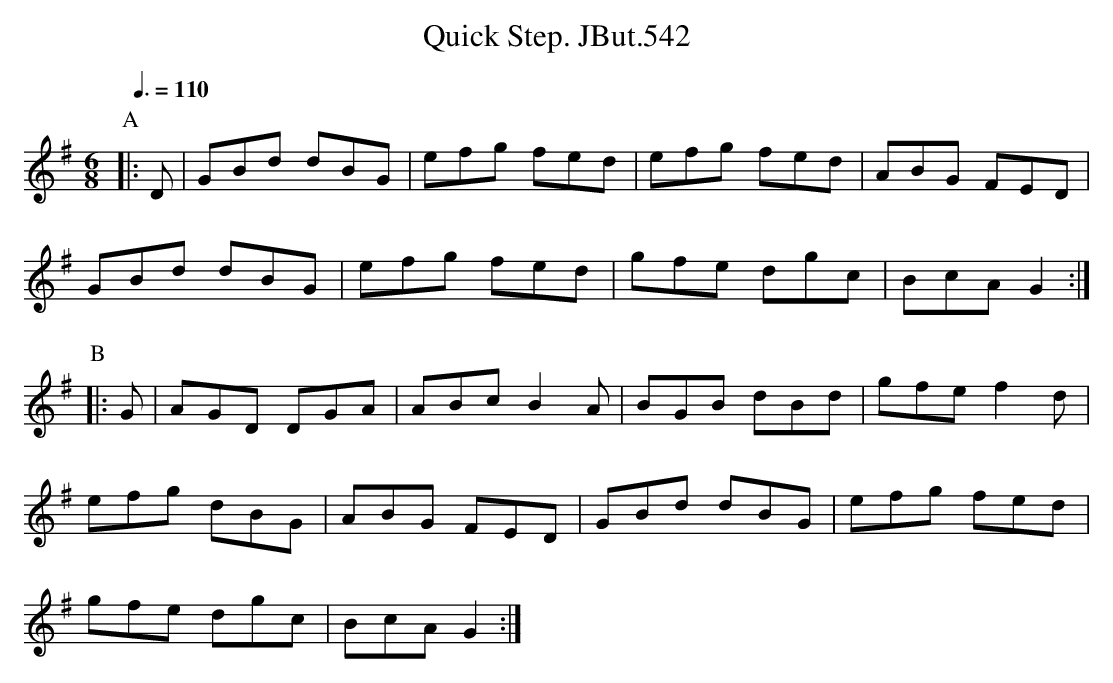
X:1
T:Quick Step. JBut.542
M:6/8
L:1/8
Q:3/8=110
K:G
P:A
|: D | GBd dBG | efg fed | efg fed | ABG FED |
GBd dBG | efg fed | gfe dgc | BcA G2 :|
P:B
|: G | AGD DGA | ABc B2A | BGB dBd | gfe f2d |
efg dBG | ABG FED | GBd dBG | efg fed |
gfe dgc | BcA G2 :|
